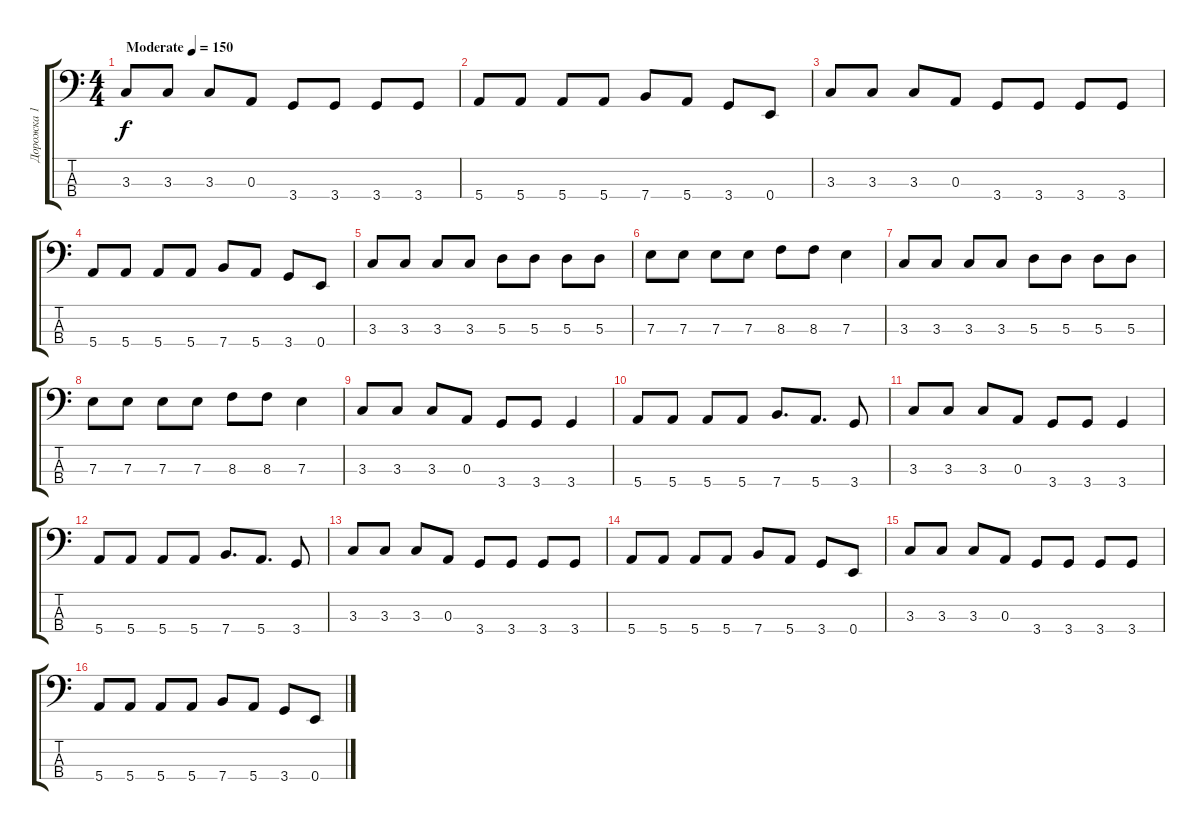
\track ("Дорожка 1" "Дорожка 1") {instrument electricbasspick}
\staff {score tabs}
\tuning (G2 D2 A1 E1) {hide}
\ts (4 4)
\tempo (150 "Moderate")
\clef f4
\ks c
3.3.8{dy f instrument electricbasspick} 3.3.8 3.3.8 0.3.8 3.4.8 3.4.8 3.4.8 3.4.8 |
5.4.8 5.4.8 5.4.8 5.4.8 7.4.8 5.4.8 3.4.8 0.4.8 |
3.3.8 3.3.8 3.3.8 0.3.8 3.4.8 3.4.8 3.4.8 3.4.8 |
5.4.8 5.4.8 5.4.8 5.4.8 7.4.8 5.4.8 3.4.8 0.4.8 |
3.3.8 3.3.8 3.3.8 3.3.8 5.3.8 5.3.8 5.3.8 5.3.8 |
7.3.8 7.3.8 7.3.8 7.3.8 8.3.8 8.3.8 7.3.4 |
3.3.8 3.3.8 3.3.8 3.3.8 5.3.8 5.3.8 5.3.8 5.3.8 |
7.3.8 7.3.8 7.3.8 7.3.8 8.3.8 8.3.8 7.3.4 |
3.3.8 3.3.8 3.3.8 0.3.8 3.4.8 3.4.8 3.4.4 |
5.4.8 5.4.8 5.4.8 5.4.8 7.4.8{d} 5.4.8{d} 3.4.8 |
3.3.8 3.3.8 3.3.8 0.3.8 3.4.8 3.4.8 3.4.4 |
5.4.8 5.4.8 5.4.8 5.4.8 7.4.8{d} 5.4.8{d} 3.4.8 |
3.3.8 3.3.8 3.3.8 0.3.8 3.4.8 3.4.8 3.4.8 3.4.8 |
5.4.8 5.4.8 5.4.8 5.4.8 7.4.8 5.4.8 3.4.8 0.4.8 |
3.3.8 3.3.8 3.3.8 0.3.8 3.4.8 3.4.8 3.4.8 3.4.8 |
5.4.8 5.4.8 5.4.8 5.4.8 7.4.8 5.4.8 3.4.8 0.4.8
